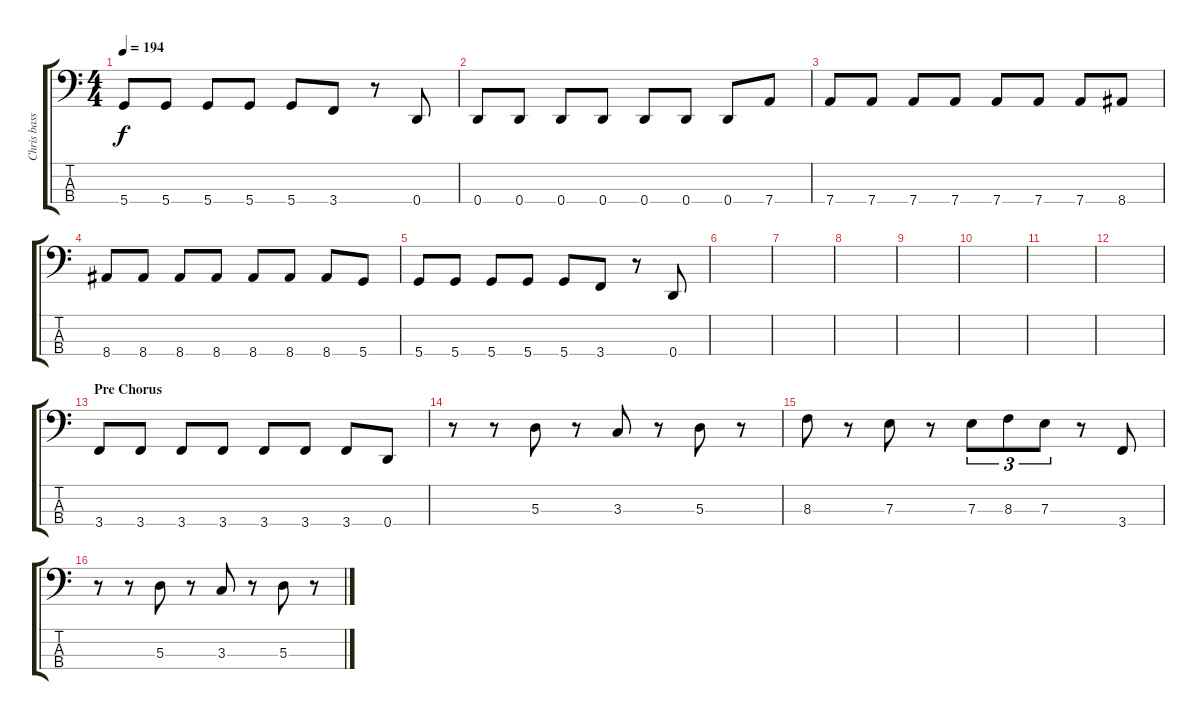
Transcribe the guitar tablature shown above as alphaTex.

\track ("Chris bass" "Chris bass") {instrument electricbasspick}
\staff {score tabs}
\tuning (G2 D2 A1 D1) {hide}
\ts (4 4)
\tempo 194
\clef f4
\ks c
5.4.8{dy f} 5.4.8 5.4.8 5.4.8 5.4.8 3.4.8 r.8 0.4.8 |
0.4.8 0.4.8 0.4.8 0.4.8 0.4.8 0.4.8 0.4.8 7.4.8 |
7.4.8 7.4.8 7.4.8 7.4.8 7.4.8 7.4.8 7.4.8 8.4.8 |
8.4.8 8.4.8 8.4.8 8.4.8 8.4.8 8.4.8 8.4.8 5.4.8 |
5.4.8 5.4.8 5.4.8 5.4.8 5.4.8 3.4.8 r.8 0.4.8 |
|
|
|
|
|
|
|
\section ("" "Pre Chorus")
3.4.8 3.4.8 3.4.8 3.4.8 3.4.8 3.4.8 3.4.8 0.4.8 |
r.8 r.8 5.3.8 r.8 3.3.8 r.8 5.3.8 r.8 |
8.3.8 r.8 7.3.8 r.8 7.3.8{tu (3 2)} 8.3.8{tu (3 2)} 7.3.8{tu (3 2)} r.8 3.4.8 |
r.8 r.8 5.3.8 r.8 3.3.8 r.8 5.3.8 r.8
